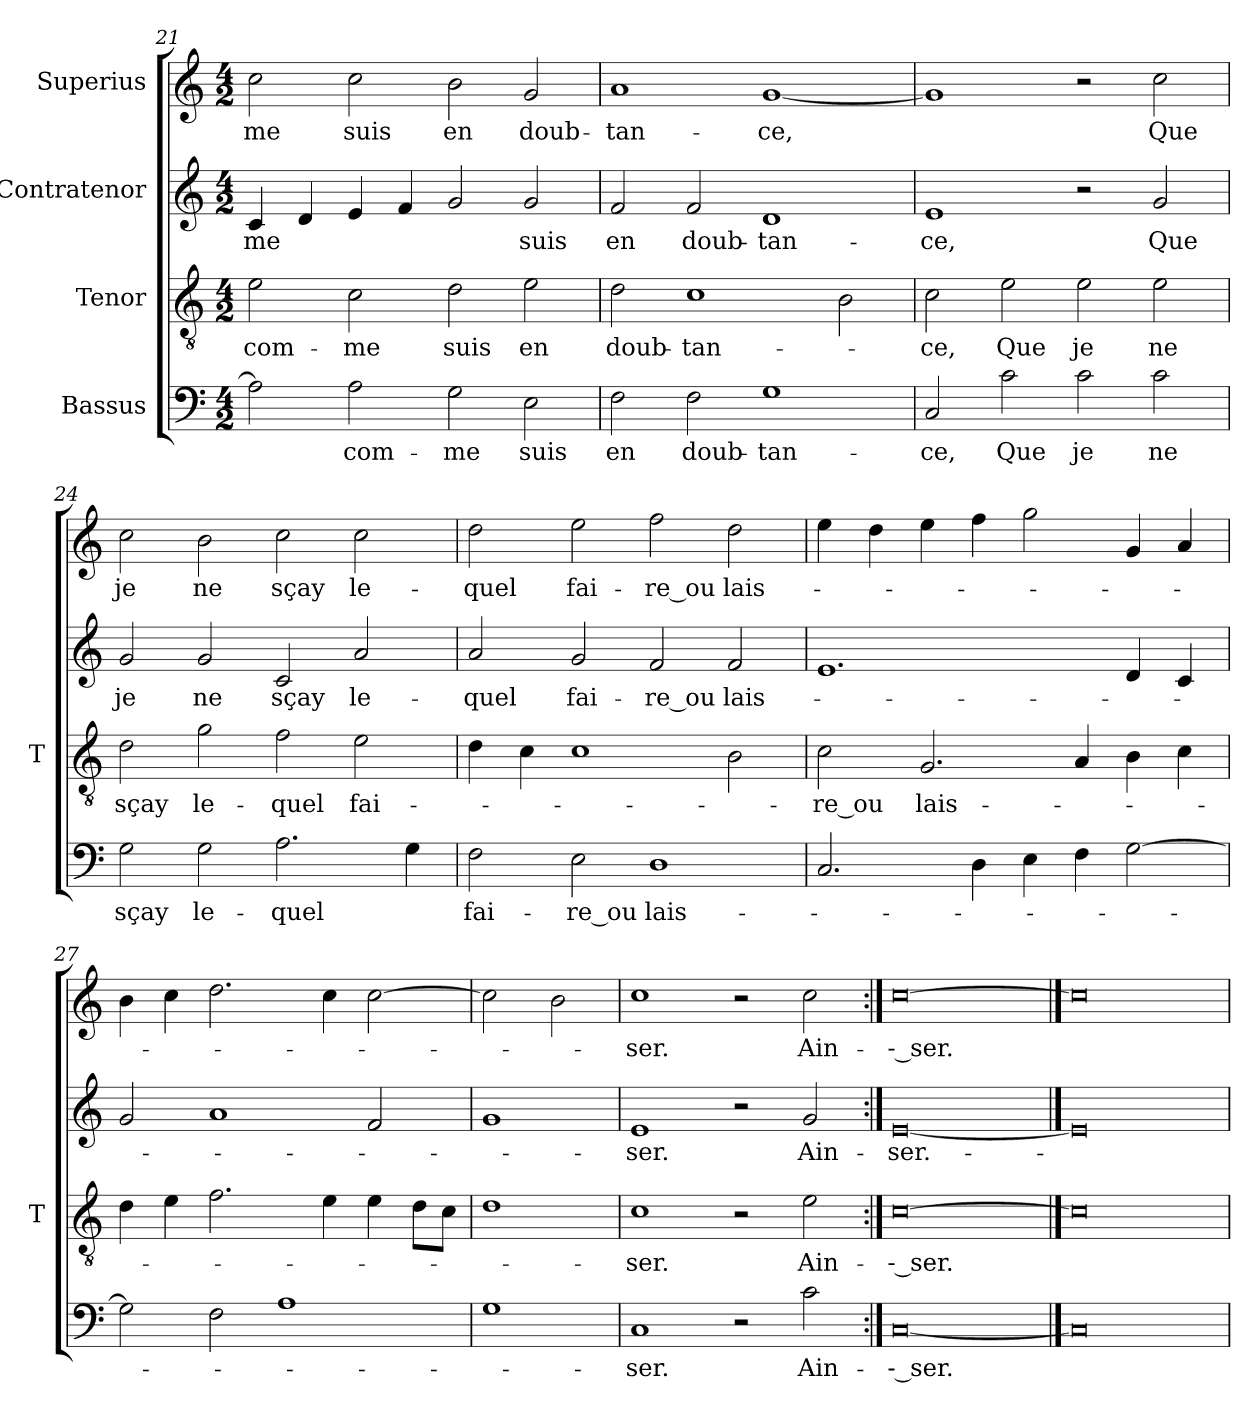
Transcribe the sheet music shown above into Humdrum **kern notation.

**kern	**text	**kern	**text	**kern	**text	**kern	**text
*part4	*part4	*part3	*part3	*part2	*part2	*part1	*part1
*staff4	*staff4	*staff3	*staff3	*staff2	*staff2	*staff1	*staff1
*I"Bassus	*	*I"Tenor	*	*I"Contratenor	*	*I"Superius	*
*	*	*I'T	*	*	*	*	*
*clefF4	*	*clefGv2	*	*clefG2	*	*clefG2	*
*k[]	*	*k[]	*	*k[]	*	*k[]	*
*M4/2	*	*M4/2	*	*M4/2	*	*M4/2	*
=21	=21	=21	=21	=21	=21	=21	=21
2A]	.	2e	com-	4c	-me	2cc	-me
.	.	.	.	4d	.	.	.
2A	com-	2c	-me	4e	.	2cc	-suis
.	.	.	.	4f	.	.	.
2G	-me	2d	-suis	2g	.	2b	-en
2E	-suis	2e	-en	2g	-suis	2g	doub-
=22	=22	=22	=22	=22	=22	=22	=22
2F	-en	2d	doub-	2f	-en	1a	tan-
2F	doub-	1c	tan-	2f	doub-	.	.
1G	tan-	.	.	1d	tan-	[1g	-ce,
.	.	2B	.	.	.	.	.
=23	=23	=23	=23	=23	=23	=23	=23
2C	-ce,	2c	-ce,	1e	-ce,	1g]	.
2c	-Que	2e	-Que	.	.	.	.
2c	-je	2e	-je	2r	.	2r	.
2c	-ne	2e	-ne	2g	-Que	2cc	-Que
=24	=24	=24	=24	=24	=24	=24	=24
2G	-sçay	2d	-sçay	2g	-je	2cc	-je
2G	le-	2g	le-	2g	-ne	2b	-ne
2.A	-quel	2f	-quel	2c	-sçay	2cc	-sçay
.	.	2e	fai-	2a	le-	2cc	le-
4G	.	.	.	.	.	.	.
=25	=25	=25	=25	=25	=25	=25	=25
2F	fai-	4d	.	2a	-quel	2dd	-quel
.	.	4c	.	.	.	.	.
2E	-re_ou	1c	.	2g	fai-	2ee	fai-
1D	lais-	.	.	2f	-re_ou	2ff	-re_ou
.	.	2B	.	2f	lais-	2dd	lais-
=26	=26	=26	=26	=26	=26	=26	=26
2.C	.	2c	-re_ou	1.e	.	4ee	.
.	.	.	.	.	.	4dd	.
.	.	2.G	lais-	.	.	4ee	.
4D	.	.	.	.	.	4ff	.
4E	.	.	.	.	.	2gg	.
4F	.	4A	.	.	.	.	.
[2G	.	4B	.	4d	.	4g	.
.	.	4c	.	4c	.	4a	.
=27	=27	=27	=27	=27	=27	=27	=27
2G]	.	4d	.	2g	.	4b	.
.	.	4e	.	.	.	4cc	.
2F	.	2.f	.	1a	.	2.dd	.
1A	.	.	.	.	.	.	.
.	.	4e	.	.	.	4cc	.
.	.	4e	.	2f	.	[2cc	.
.	.	8dL	.	.	.	.	.
.	.	8cJ	.	.	.	.	.
=28	=28	=28	=28	=28	=28	=28	=28
1G	.	1d	.	1g	.	2cc]	.
.	.	.	.	.	.	2b	.
=29	=29	=29	=29	=29	=29	=29	=29
1C	-ser.	1c	-ser.	1e	-ser.	1cc	-ser.
2r	.	2r	.	2r	.	2r	.
2c	Ain-	2e	Ain-	2g	Ain-	2cc	Ain-
=30:|!	=30:|!	=30:|!	=30:|!	=30:|!	=30:|!	=30:|!	=30:|!
[0C	-- ser.	[0c	-- ser.	[0e	- ser.-	[0cc	-- ser.
==31	==31	==31	==31	==31	==31	==31	==31
0C]	.	0c]	.	0e]	.	0cc]	.
=	=	=	=	=	=	=	=
*-	*-	*-	*-	*-	*-	*-	*-
